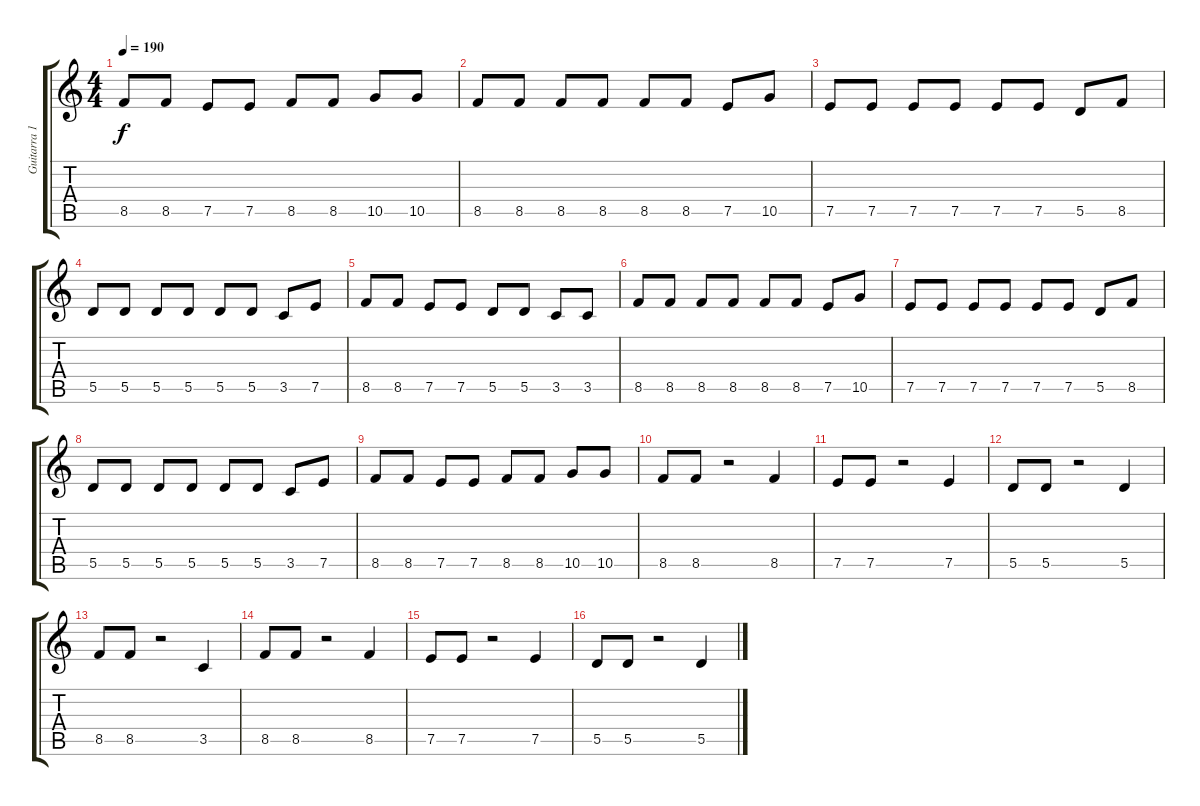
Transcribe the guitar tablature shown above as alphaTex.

\track ("Guitarra 1" "Guitarra 1") {instrument distortionguitar}
\staff {score tabs}
\tuning (E4 B3 G3 D3 A2 E2) {hide}
\ts (4 4)
\tempo 190
\clef g2
\ks c
8.5.8{dy f} 8.5.8 7.5.8 7.5.8 8.5.8 8.5.8 10.5.8 10.5.8 |
8.5.8 8.5.8 8.5.8 8.5.8 8.5.8 8.5.8 7.5.8 10.5.8 |
7.5.8 7.5.8 7.5.8 7.5.8 7.5.8 7.5.8 5.5.8 8.5.8 |
5.5.8 5.5.8 5.5.8 5.5.8 5.5.8 5.5.8 3.5.8 7.5.8 |
8.5.8 8.5.8 7.5.8 7.5.8 5.5.8 5.5.8 3.5.8 3.5.8 |
8.5.8 8.5.8 8.5.8 8.5.8 8.5.8 8.5.8 7.5.8 10.5.8 |
7.5.8 7.5.8 7.5.8 7.5.8 7.5.8 7.5.8 5.5.8 8.5.8 |
5.5.8 5.5.8 5.5.8 5.5.8 5.5.8 5.5.8 3.5.8 7.5.8 |
8.5.8 8.5.8 7.5.8 7.5.8 8.5.8 8.5.8 10.5.8 10.5.8 |
8.5.8 8.5.8 r.2 8.5.4 |
7.5.8 7.5.8 r.2 7.5.4 |
5.5.8 5.5.8 r.2 5.5.4 |
8.5.8 8.5.8 r.2 3.5.4 |
8.5.8 8.5.8 r.2 8.5.4 |
7.5.8 7.5.8 r.2 7.5.4 |
5.5.8 5.5.8 r.2 5.5.4
